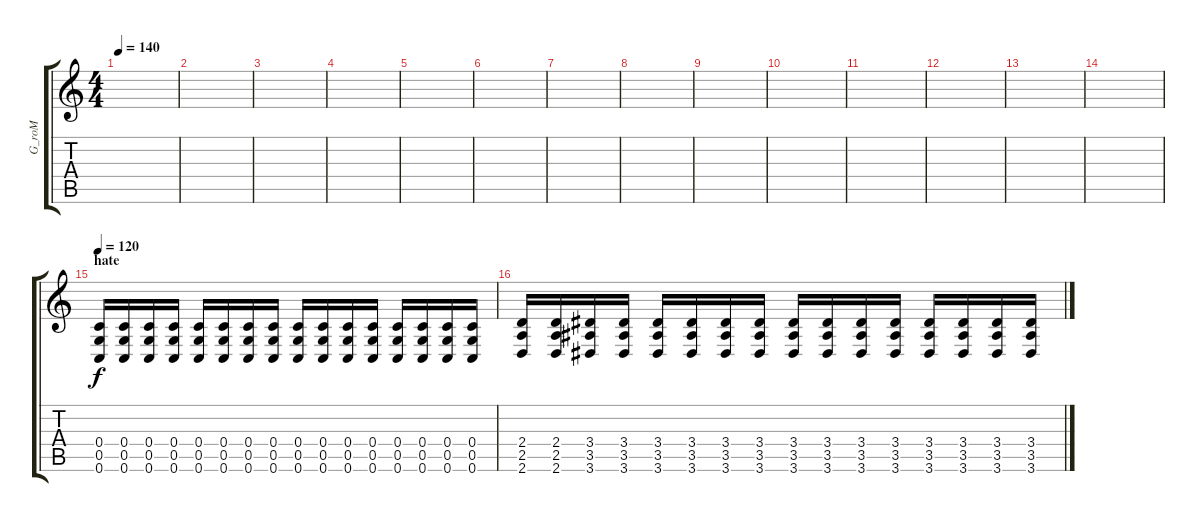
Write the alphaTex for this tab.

\track ("G_roM" "G_roM") {instrument distortionguitar}
\staff {score tabs}
\tuning (D4 A3 F3 C3 G2 C2) {hide}
\ts (4 4)
\tempo 140
\clef g2
\ks c
|
|
|
|
|
|
|
|
|
|
|
|
|
|
\section ("" "hate")
\tempo 120
(0.4 0.5 0.6).16 (0.4 0.5 0.6).16 (0.4 0.5 0.6).16 (0.4 0.5 0.6).16 (0.4 0.5 0.6).16 (0.4 0.5 0.6).16 (0.4 0.5 0.6).16 (0.4 0.5 0.6).16 (0.4 0.5 0.6).16 (0.4 0.5 0.6).16 (0.4 0.5 0.6).16 (0.4 0.5 0.6).16 (0.4 0.5 0.6).16 (0.4 0.5 0.6).16 (0.4 0.5 0.6).16 (0.4 0.5 0.6).16 |
(2.4 2.5 2.6).16 (2.4 2.5 2.6).16 (3.4 3.5 3.6).16 (3.4 3.5 3.6).16 (3.4 3.5 3.6).16 (3.4 3.5 3.6).16 (3.4 3.5 3.6).16 (3.4 3.5 3.6).16 (3.4 3.5 3.6).16 (3.4 3.5 3.6).16 (3.4 3.5 3.6).16 (3.4 3.5 3.6).16 (3.4 3.5 3.6).16 (3.4 3.5 3.6).16 (3.4 3.5 3.6).16 (3.4 3.5 3.6).16
